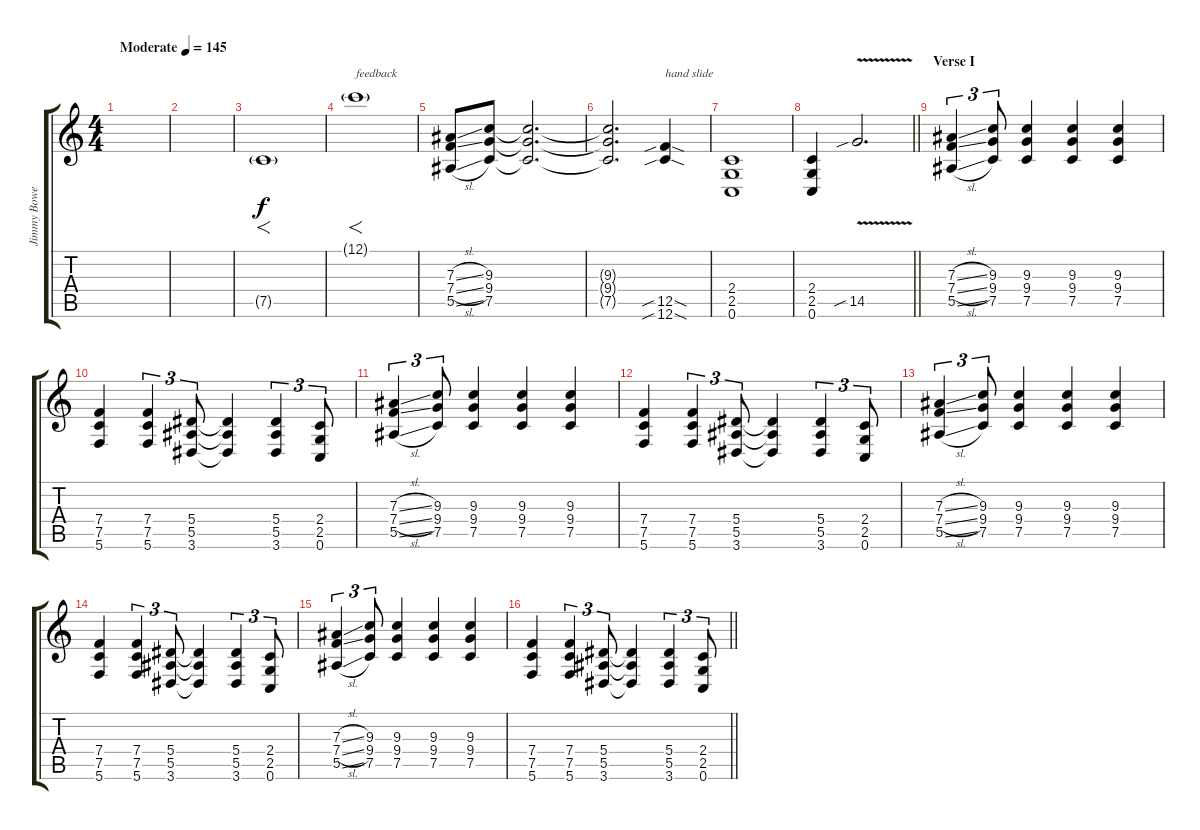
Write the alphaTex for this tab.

\track ("Jimmy Bower" "Jimmy Bowe") {instrument distortionguitar}
\staff {score tabs}
\tuning (C4 G3 Eb3 Bb2 F2 C2) {hide}
\ts (4 4)
\tempo (145 "Moderate")
\clef g2
\ks c
|
|
7.5{g}.1{f} |
12.1{g}.1{f txt "feedback"} |
(7.3{sl} 7.4{sl} 5.5{sl}).8{dy f} (9.3 9.4 7.5).8 (9.3{t} 9.4{t} 7.5{t}).2{d} |
(9.3{t} 9.4{t} 7.5{t}).2{d} (12.5{sib sod} 12.6{sib sod}).4{txt "hand slide"} |
(2.4 2.5 0.6).1 |
\barLineRight lightlight
(2.4 2.5 0.6).4 14.5{v sib}.2{d} |
\section ("" "Verse I")
(7.3{sl} 7.4{sl} 5.5{sl}).4{tu (3 2)} (9.3 9.4 7.5).8{tu (3 2)} (9.3 9.4 7.5).4 (9.3 9.4 7.5).4 (9.3 9.4 7.5).4 |
(7.4 7.5 5.6).4 (7.4 7.5 5.6).4{tu (3 2)} (5.4 5.5 3.6).8{tu (3 2)} (5.4{t} 5.5{t} 3.6{t}).4 (5.4 5.5 3.6).4{tu (3 2)} (2.4 2.5 0.6).8{tu (3 2)} |
(7.3{sl} 7.4{sl} 5.5{sl}).4{tu (3 2)} (9.3 9.4 7.5).8{tu (3 2)} (9.3 9.4 7.5).4 (9.3 9.4 7.5).4 (9.3 9.4 7.5).4 |
(7.4 7.5 5.6).4 (7.4 7.5 5.6).4{tu (3 2)} (5.4 5.5 3.6).8{tu (3 2)} (5.4{t} 5.5{t} 3.6{t}).4 (5.4 5.5 3.6).4{tu (3 2)} (2.4 2.5 0.6).8{tu (3 2)} |
(7.3{sl} 7.4{sl} 5.5{sl}).4{tu (3 2)} (9.3 9.4 7.5).8{tu (3 2)} (9.3 9.4 7.5).4 (9.3 9.4 7.5).4 (9.3 9.4 7.5).4 |
(7.4 7.5 5.6).4 (7.4 7.5 5.6).4{tu (3 2)} (5.4 5.5 3.6).8{tu (3 2)} (5.4{t} 5.5{t} 3.6{t}).4 (5.4 5.5 3.6).4{tu (3 2)} (2.4 2.5 0.6).8{tu (3 2)} |
(7.3{sl} 7.4{sl} 5.5{sl}).4{tu (3 2)} (9.3 9.4 7.5).8{tu (3 2)} (9.3 9.4 7.5).4 (9.3 9.4 7.5).4 (9.3 9.4 7.5).4 |
\barLineRight lightlight
(7.4 7.5 5.6).4 (7.4 7.5 5.6).4{tu (3 2)} (5.4 5.5 3.6).8{tu (3 2)} (5.4{t} 5.5{t} 3.6{t}).4 (5.4 5.5 3.6).4{tu (3 2)} (2.4 2.5 0.6).8{tu (3 2)}
